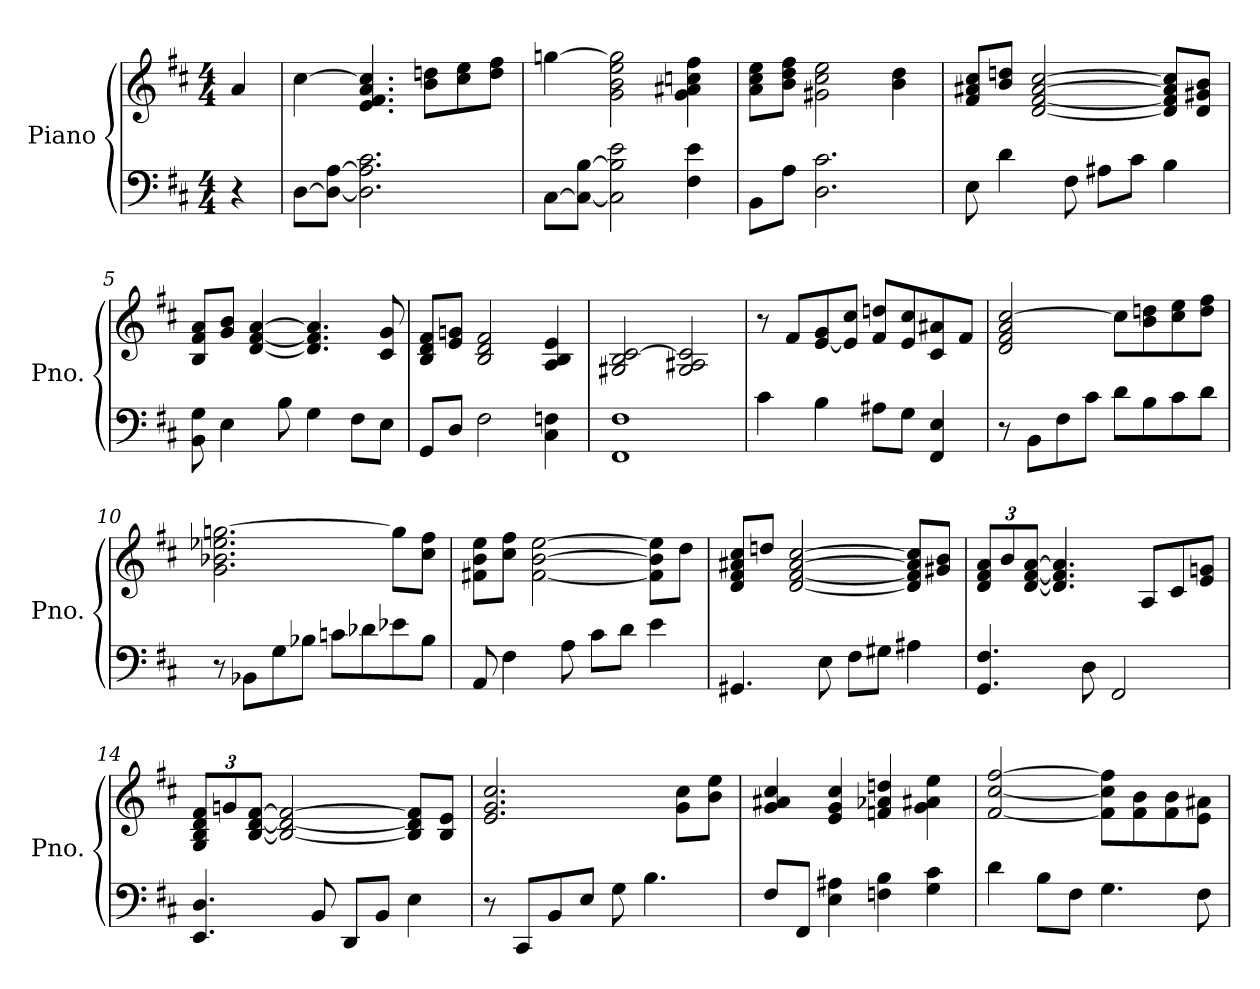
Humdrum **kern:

**kern	**kern
*part1	*part1
*staff2	*staff1
*I"Piano	*
*I'Pno.	*
*clefF4	*clefG2
*k[f#c#]	*k[f#c#]
*M4/4	*M4/4
*MM85	*MM85
=	=
4r	4a/
=1	=1
[8D\L	[4cc#\
8D\_ [8A\J	.
2.D\] 2.A\] 2.c#\	4.e/ 4.f#/ 4.a/ 4.cc#/]
.	8b\ 8ddn\L
.	8cc#\ 8ee\
.	8dd\ 8ff#\J
=2	=2
[8C#\L	[4ggn\
8C#\_ [8B\J	.
2C#\] 2B\] 2e\	2g\ 2b\ 2ee\ 2ggn\]
4F#\ 4e\	4g\ 4a#X\ 4ccn\ 4ff#\
=3	=3
8BB\L	8a\ 8cc#\ 8ee\L
8A\J	8b\ 8dd\ 8ff#\J
2.D\ 2.c#\	2g#X\ 2cc#\ 2ee\
.	4b\ 4dd\
=4	=4
8E\	8f#/ 8a#X/ 8cc#/L
4d\	8b/ 8ddn/J
.	[2d/ [2f#/ [2a#/ [2cc#/
8F#\	.
8A#X\L	.
8c#\J	.
4B\	8d/] 8f#/] 8a#/] 8cc#/]L
.	8d/ 8g#X/ 8b/J
=5	=5
8BB\ 8G\	8B/ 8f#/ 8a/L
4E\	8g/ 8b/J
.	[4d/ [4f#/ [4a/
8B\	.
4G\	4.d/] 4.f#/] 4.a/]
8F#\L	.
8E\J	8c#/ 8g/
=6	=6
8GG/L	8B/ 8d/ 8f#/L
8D/J	8e/ 8gn/J
2F#\	2B/ 2d/ 2f#/
4C#\ 4Fn\	4A/ 4B/ 4e/
!!LO:LB:g=z
=7	=7
1FF# 1F#	2G#X/ 2B/ [2c#/
.	2G#/ 2A#X/ 2c#/]
=8	=8
4c#\	8r
.	8f#/L
4B\	[8e/ 8g/
.	8e/] 8cc#/J
8A#X\L	8f#/ 8ddn/L
8G\J	8e/ 8cc#/
4FF#/ 4E/	8c#/ 8a#X/
.	8f#/J
=9	=9
8r	2d/ 2f#/ 2a/ [2cc#/
8BB\L	.
8F#\	.
8c#\J	.
8d\L	8cc#\L]
8B\	8b\ 8ddn\
8c#\	8cc#\ 8ee\
8d\J	8dd\ 8ff#\J
=10	=10
8r	2.g\ 2.b-X\ 2.ee-X\ [2.ggn\
8BB-X\L	.
8G\	.
8B-X\J	.
8cn\L	.
8d-X\	.
8e-X\	8gg\L]
8B-\J	8cc#\ 8ff#\J
=11	=11
8AA/	8f#X\ 8b\ 8ee\L
4F#\	8cc#\ 8ff#\J
.	[2f#\ [2b\ [2ee\
8A\	.
8c#\L	.
8d\J	.
4e\	8f#\] 8b\] 8ee\]L
.	8dd\J
!!LO:LB:g=z
=12	=12
4.GG#X/	8d/ 8f#/ 8a#X/ 8cc#/L
.	8ddn/J
.	[2d/ [2f#/ [2a#/ [2cc#/
8E\	.
8F#\L	.
8G#X\J	.
4A#X\	8d/] 8f#/] 8a#/] 8cc#/]L
.	8g#X/ 8b/J
=13	=13
*	*Xbrackettup
4.GG/ 4.F#/	12d/ 12f#/ 12a/L
.	12b/
.	[12d/ [12f#/ [12a/J
.	4.d/] 4.f#/] 4.a/]
8D\	.
2FF#/	.
.	8A/L
.	8c#/
.	8e/ 8gn/J
=14	=14
4.EE/ 4.D/	12G/ 12B/ 12d/ 12f#/L
.	12gn/
.	[12B/ [12d/ [12f#/J
.	2B/_ 2d/_ 2f#/_
8BB/	.
8DD/L	.
8BB/J	.
4E\	8B/] 8d/] 8f#/]L
.	8B/ 8e/J
=15	=15
8r	2.e/ 2.g/ 2.cc#/
8CC#/L	.
8BB/	.
8E/J	.
8G\	.
4.B\	.
.	8g\ 8cc#\L
.	8b\ 8ee\J
=16	=16
8F#/L	4g/ 4a#X/ 4cc#/
8FF#/J	.
4E\ 4A#X\	4e/ 4g/ 4cc#/
4Fn\ 4B\	4fn/ 4a-X/ 4ddn/
4G\ 4c#\	4g\ 4a#X\ 4ee\
!!LO:LB:g=z
=17	=17
4d\	[2f#/ [2cc#/ [2ff#/
8B\L	.
8F#\J	.
4.G\	8f#\] 8cc#\] 8ff#\]L
.	8f#\ 8b\
.	8f#\ 8b\
8F#\	8e\ 8a#X\J
=	=
*-	*-
